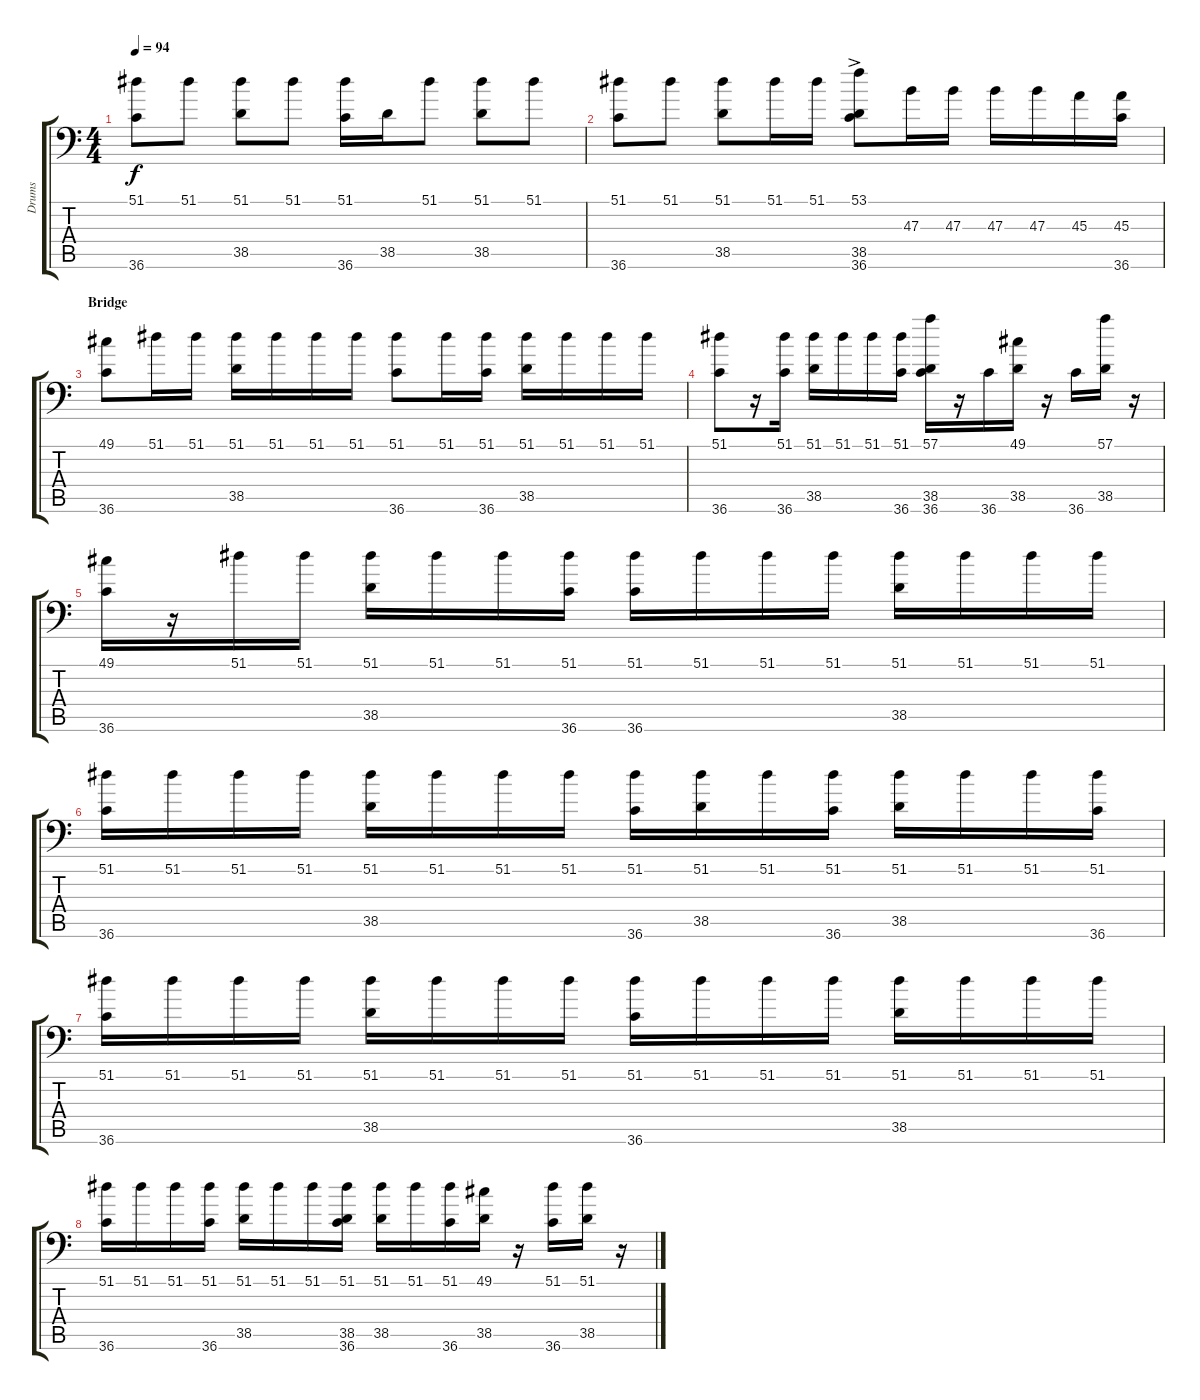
\track ("Drums" "Drums") {instrument acousticgrandpiano}
\staff {score tabs}
\tuning (C-1 C-1 C-1 C-1 C-1 C-1) {hide}
\ts (4 4)
\tempo 94
\clef f4
\ks c
(51.1 36.6).8{dy f} 51.1.8 (51.1 38.5).8 51.1.8 (51.1 36.6).16 38.5.16 51.1.8 (51.1 38.5).8 51.1.8 |
(51.1 36.6).8 51.1.8 (51.1 38.5).8 51.1.16 51.1.16 (53.1 38.5{ac} 36.6).8 47.3.16 47.3.16 47.3.16 47.3.16 45.3.16 (45.3 36.6).16 |
\section ("" "Bridge")
(49.1 36.6).8 51.1.16 51.1.16 (51.1 38.5).16 51.1.16 51.1.16 51.1.16 (51.1 36.6).8 51.1.16 (51.1 36.6).16 (51.1 38.5).16 51.1.16 51.1.16 51.1.16 |
(51.1 36.6).8 r.16 (51.1 36.6).16 (51.1 38.5).16 51.1.16 51.1.16 (51.1 36.6).16 (57.1 38.5 36.6).16 r.16 36.6.16 (49.1 38.5).16 r.16 36.6.16 (57.1 38.5).16 r.16 |
(49.1 36.6).16 r.16 51.1.16 51.1.16 (51.1 38.5).16 51.1.16 51.1.16 (51.1 36.6).16 (51.1 36.6).16 51.1.16 51.1.16 51.1.16 (51.1 38.5).16 51.1.16 51.1.16 51.1.16 |
(51.1 36.6).16 51.1.16 51.1.16 51.1.16 (51.1 38.5).16 51.1.16 51.1.16 51.1.16 (51.1 36.6).16 (51.1 38.5).16 51.1.16 (51.1 36.6).16 (51.1 38.5).16 51.1.16 51.1.16 (51.1 36.6).16 |
(51.1 36.6).16 51.1.16 51.1.16 51.1.16 (51.1 38.5).16 51.1.16 51.1.16 51.1.16 (51.1 36.6).16 51.1.16 51.1.16 51.1.16 (51.1 38.5).16 51.1.16 51.1.16 51.1.16 |
(51.1 36.6).16 51.1.16 51.1.16 (51.1 36.6).16 (51.1 38.5).16 51.1.16 51.1.16 (51.1 38.5 36.6).16 (51.1 38.5).16 51.1.16 (51.1 36.6).16 (49.1 38.5).16 r.16 (51.1 36.6).16 (51.1 38.5).16 r.16
